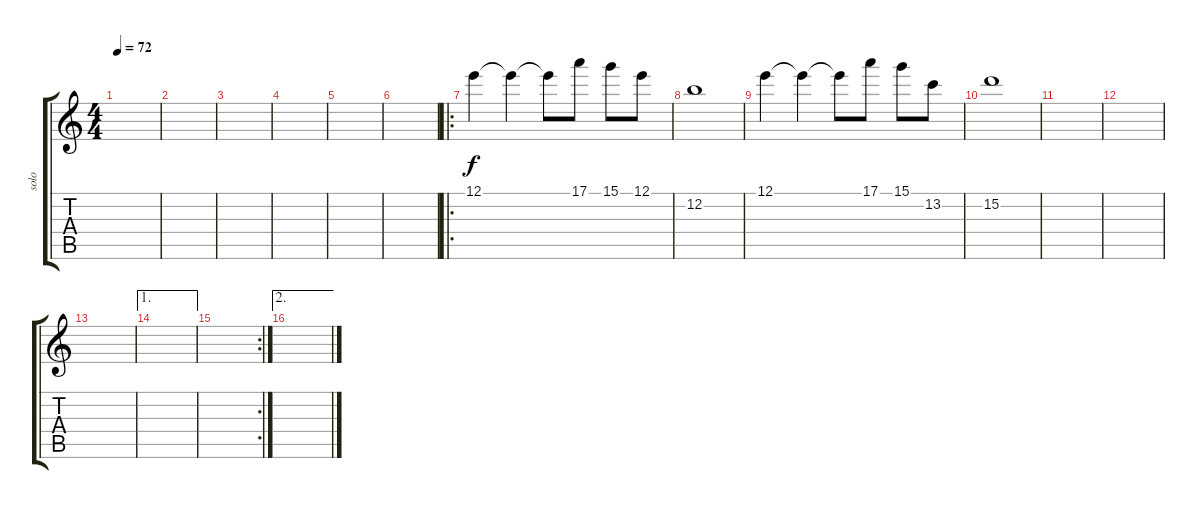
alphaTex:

\track ("solo" "solo") {instrument electricguitarjazz}
\staff {score tabs}
\tuning (E4 B3 G3 D3 A2 E2) {hide}
\ts (4 4)
\tempo 72
\clef g2
\ks c
|
|
|
|
|
|
\ro
12.1.4 12.1{t}.4 12.1{t}.8 17.1.8 15.1.8 12.1.8 |
12.2.1 |
12.1.4 12.1{t}.4 12.1{t}.8 17.1.8 15.1.8 13.2.8 |
15.2.1 |
|
|
|
\ae 1
|
\rc 2
|
\ae 2
